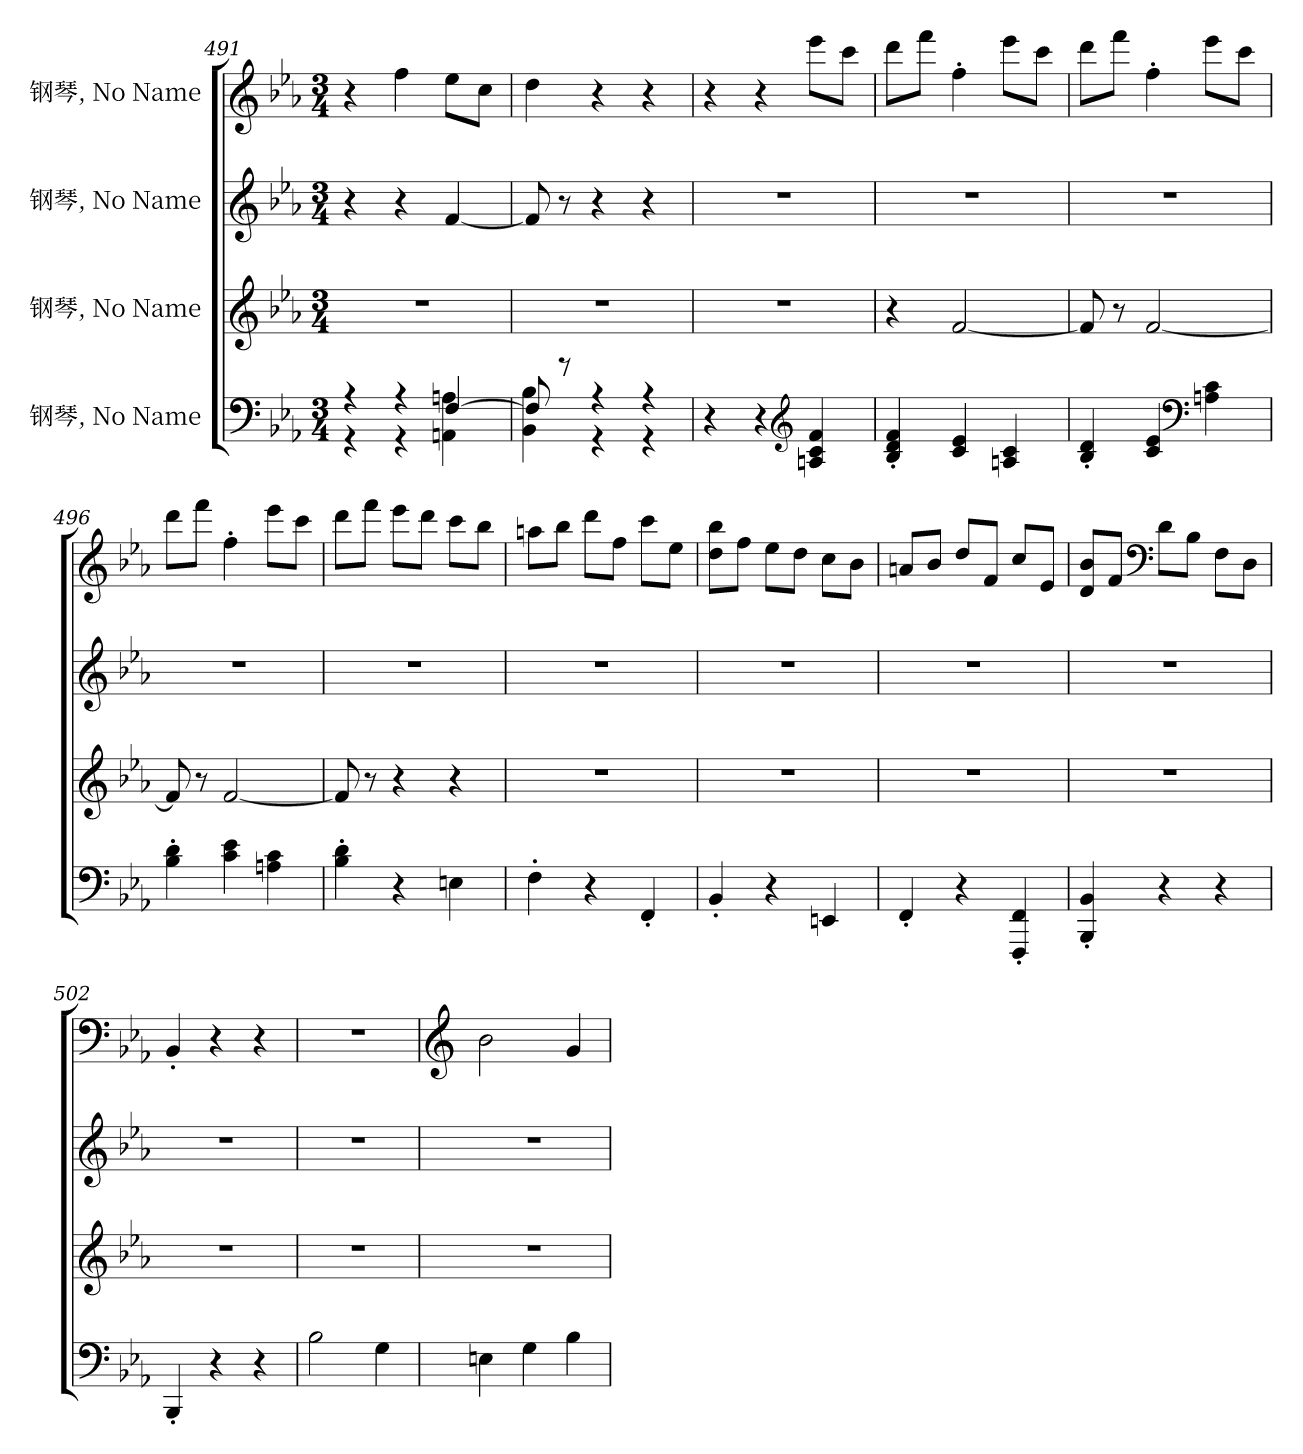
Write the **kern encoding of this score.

**kern	**kern	**kern	**kern
*part4	*part3	*part2	*part1
*staff4	*staff3	*staff2	*staff1
*I"钢琴, No Name	*I"钢琴, No Name	*I"钢琴, No Name	*I"钢琴, No Name
*clefF4	*clefG2	*clefG2	*clefG2
*k[b-e-a-]	*k[b-e-a-]	*k[b-e-a-]	*k[b-e-a-]
*M3/4	*M3/4	*M3/4	*M3/4
*MM203	*MM203	*MM203	*MM203
=491	=491	=491	=491
*^	*	*	*
4r	4r	2.r	4r	4r
4r	4r	.	4r	4ff\
[4F/	4AAn\ 4An\	.	[4f/	8ee-\L
.	.	.	.	8cc\J
=492	=492	=492	=492	=492
8F/]	4BB-\ 4B-\	2.r	8f/]	4dd\
8r	.	.	8r	.
4r	4r	.	4r	4r
4r	4r	.	4r	4r
*v	*v	*	*	*
!!LO:LB:g=z
=493	=493	=493	=493
*	*	*	*MM203
4r	2.r	2.r	4r
4r	.	.	4r
*clefG2	*	*	*
4An/ 4c/ 4f/	.	.	8eee-\L
.	.	.	8ccc\J
=494	=494	=494	=494
4B-/' 4d/' 4f/'	4r	2.r	8ddd\L
.	.	.	8fff\J
4c/ 4e-/	[2f/	.	4ff'\
4An/ 4c/	.	.	8eee-\L
.	.	.	8ccc\J
=495	=495	=495	=495
4B-/' 4d/'	8f/]	2.r	8ddd\L
.	8r	.	8fff\J
4c/ 4e-/	[2f/	.	4ff'\
*clefF4	*	*	*
4An\ 4c\	.	.	8eee-\L
.	.	.	8ccc\J
=496	=496	=496	=496
4B-\' 4d\'	8f/]	2.r	8ddd\L
.	8r	.	8fff\J
4c\ 4e-\	[2f/	.	4ff'\
4An\ 4c\	.	.	8eee-\L
.	.	.	8ccc\J
=497	=497	=497	=497
*	*	*	*MM205
4B-\' 4d\'	8f/]	2.r	8ddd\L
.	8r	.	8fff\J
4r	4r	.	8eee-\L
.	.	.	8ddd\J
4En\	4r	.	8ccc\L
.	.	.	8bb-\J
!!LO:LB:g=z
=498	=498	=498	=498
4F'\	2.r	2.r	8aan\L
.	.	.	8bb-\J
4r	.	.	8ddd\L
.	.	.	8ff\J
4FF'/	.	.	8ccc\L
.	.	.	8ee-\J
=499	=499	=499	=499
*	*	*	*MM205
4BB-'/	2.r	2.r	8dd\ 8bb-\L
.	.	.	8ff\J
4r	.	.	8ee-\L
.	.	.	8dd\J
4EEn/	.	.	8cc\L
.	.	.	8b-\J
=500	=500	=500	=500
4FF'/	2.r	2.r	8an/L
.	.	.	8b-/J
4r	.	.	8dd/L
.	.	.	8f/J
4FFF/' 4FF/'	.	.	8cc/L
.	.	.	8e-/J
=501	=501	=501	=501
4BBB-/' 4BB-/'	2.r	2.r	8d/ 8b-/L
.	.	.	8f/J
*	*	*	*clefF4
4r	.	.	8d\L
.	.	.	8B-\J
4r	.	.	8F\L
.	.	.	8D\J
=502	=502	=502	=502
4BBB-'/	2.r	2.r	4BB-'/
4r	.	.	4r
4r	.	.	4r
=503	=503	=503	=503
*	*	*	*MM203
2B-\	2.r	2.r	2.r
4G\	.	.	.
!!LO:PB:g=z
=504	=504	=504	=504
*	*	*	*clefG2
4En\	2.r	2.r	2b-\
4G\	.	.	.
4B-\	.	.	4g/
=	=	=	=
*-	*-	*-	*-
